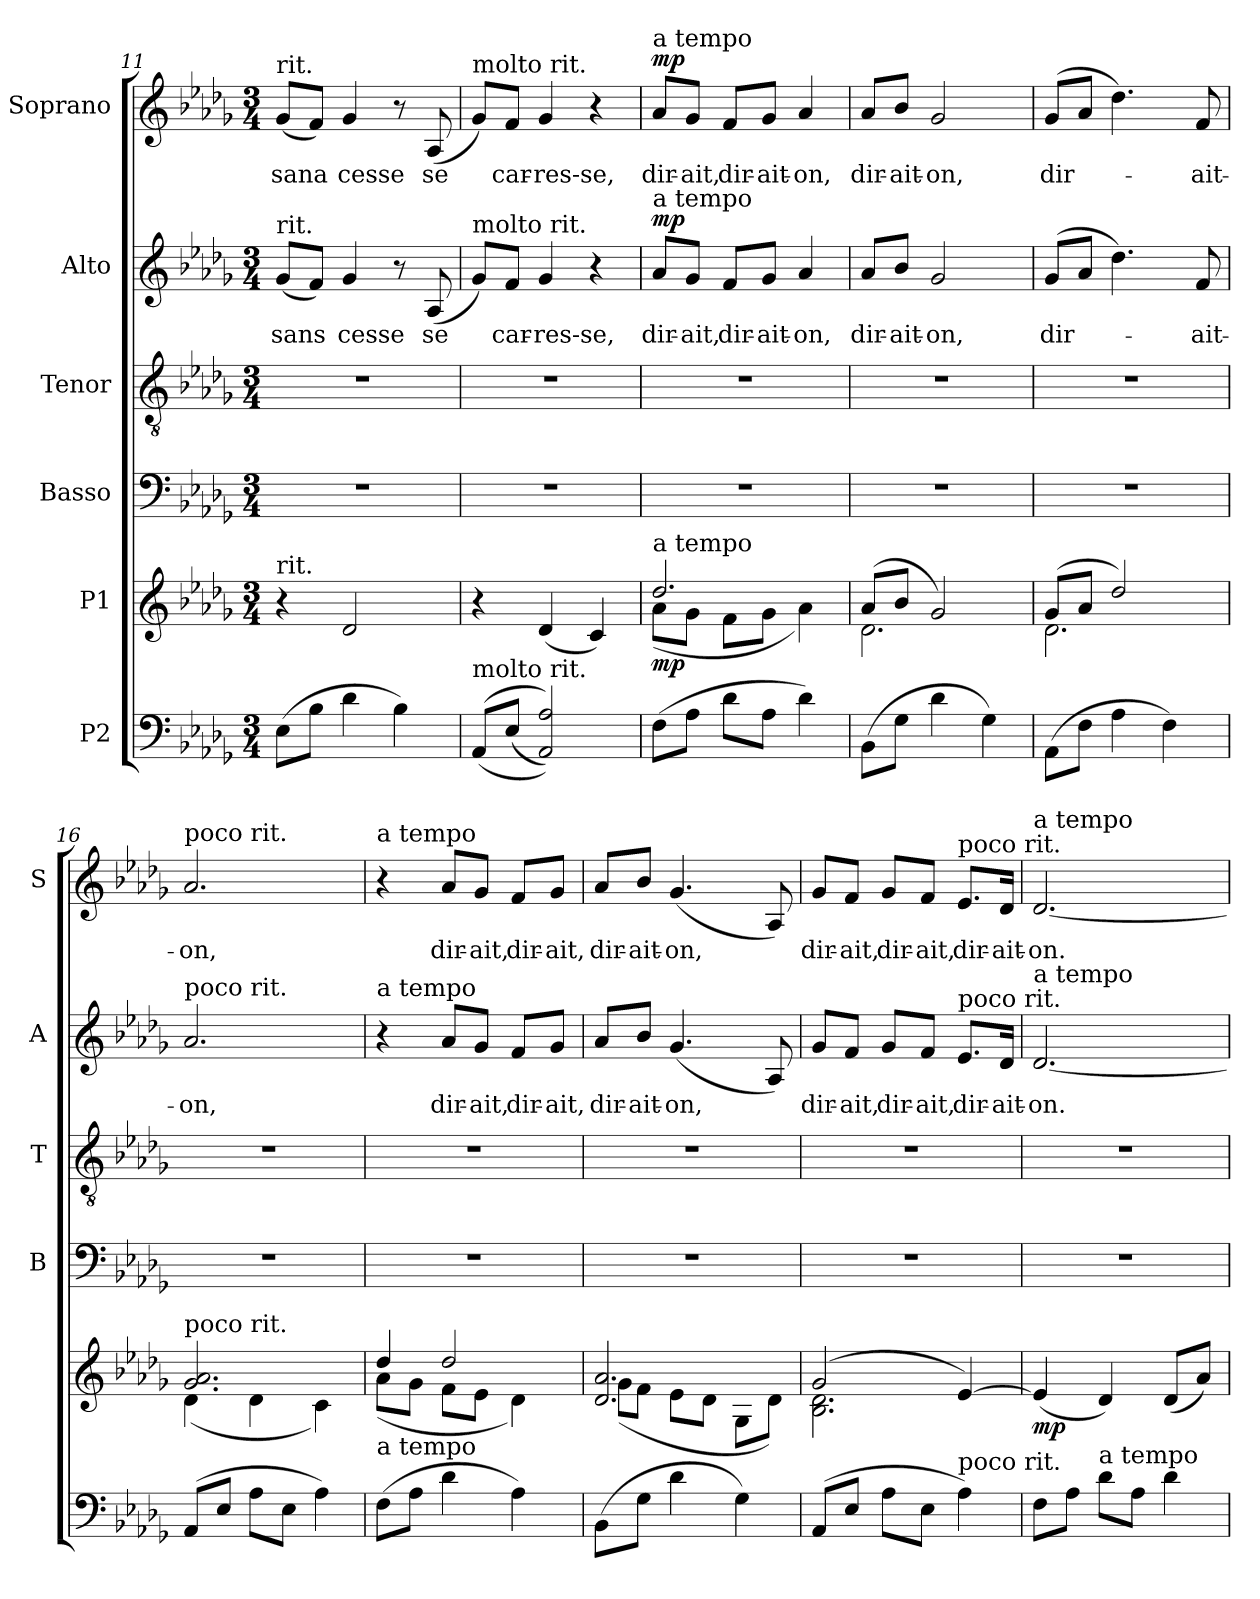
**kern	**kern	**dynam	**kern	**kern	**kern	**text	**dynam	**kern	**text	**dynam
*part6	*part5	*part5	*part4	*part3	*part2	*part2	*part2	*part1	*part1	*part1
*staff6	*staff5	*staff5	*staff4	*staff3	*staff2	*staff2	*staff2	*staff1	*staff1	*staff1
*I"P2	*I"P1	*	*I"Basso	*I"Tenor	*I"Alto	*	*	*I"Soprano	*	*
*	*	*	*I'B	*I'T	*I'A	*	*	*I'S	*	*
*clefF4	*clefG2	*	*clefF4	*clefGv2	*clefG2	*	*	*clefG2	*	*
*k[b-e-a-d-g-]	*k[b-e-a-d-g-]	*	*k[b-e-a-d-g-]	*k[b-e-a-d-g-]	*k[b-e-a-d-g-]	*	*	*k[b-e-a-d-g-]	*	*
*M3/4	*M3/4	*	*M3/4	*M3/4	*M3/4	*	*	*M3/4	*	*
=11	=11	=11	=11	=11	=11	=11	=11	=11	=11	=11
!	!	!	!	!	!	!	!	!LO:TX:a:t=rit.	!	!
!	!	!	!	!	!LO:TX:a:t=rit.	!	!	!	!	!
!	!LO:TX:a:t=rit.	!	!	!	!	!	!	!	!	!
!	!	!	!	!	!	!LO:LY:b	!	!	!LO:LY:b	!
(>8E-\L	4r	.	2.r	2.r	(<8g-/L	sans	.	(<8g-/L	sana	.
8B-\J	.	.	.	.	8f/J)	.	.	8f/J)	.	.
!	!	!	!	!	!	!LO:LY:b	!	!	!LO:LY:b	!
4d-\	2d-/	.	.	.	4g-/	cesse	.	4g-/	cesse	.
4B-\)	.	.	.	.	8r	.	.	8r	.	.
!	!	!	!	!	!	!LO:LY:b	!	!	!LO:LY:b	!
.	.	.	.	.	(<8A-/	se	.	(<8A-/	se	.
=12	=12	=12	=12	=12	=12	=12	=12	=12	=12	=12
!	!	!	!	!	!	!	!	!LO:TX:a:t=molto rit.	!	!
!	!	!	!	!	!LO:TX:a:t=molto rit.	!	!	!	!	!
!LO:TX:a:t=molto rit.	!	!	!	!	!	!	!	!	!	!
(<(<8AA-/L	4r	.	2.r	2.r	8g-/L)	.	.	8g-/L)	.	.
!	!	!	!	!	!	!LO:LY:b	!	!	!LO:LY:b	!
(<8E-/J	.	.	.	.	8f/J	car-	.	8f/J	car-	.
!	!	!	!	!	!	!LO:LY:b	!	!	!LO:LY:b	!
2AA-/ 2A-/)))	(<4d-/	.	.	.	4g-/	res-se,	.	4g-/	res-se,	.
.	4c/)	.	.	.	4r	.	.	4r	.	.
!!LO:PB:g=z
=13	=13	=13	=13	=13	=13	=13	=13	=13	=13	=13
*	*^	*	*	*	*	*	*	*	*	*
!	!	!	!	!	!	!	!	!	!LO:TX:a:t=a tempo	!	!
!	!	!	!	!	!	!LO:TX:a:t=a tempo	!	!	!	!	!
!	!LO:TX:a:t=a tempo	!	!	!	!	!	!	!	!	!	!
!	!	!	!LO:DY:b	!	!	!	!LO:LY:b	!LO:DY:b	!	!LO:LY:b	!LO:DY:b
(>8F\L	2.dd-/	(<8a-\L	mp	2.r	2.r	8a-/L	dir-	mp	8a-/L	dir-	mp
!	!	!	!	!	!	!	!LO:LY:b	!	!	!LO:LY:b	!
8A-\J	.	8g-\J	.	.	.	8g-/J	ait,	.	8g-/J	ait,	.
!	!	!	!	!	!	!	!LO:LY:b	!	!	!LO:LY:b	!
8d-\L	.	8f\L	.	.	.	8f/L	dir-	.	8f/L	dir-	.
!	!	!	!	!	!	!	!LO:LY:b	!	!	!LO:LY:b	!
8A-\J	.	8g-\J	.	.	.	8g-/J	ait-	.	8g-/J	ait-	.
!	!	!	!	!	!	!	!LO:LY:b	!	!	!LO:LY:b	!
4d-\)	.	4a-\)	.	.	.	4a-/	on,	.	4a-/	on,	.
=14	=14	=14	=14	=14	=14	=14	=14	=14	=14	=14	=14
!	!	!	!	!	!	!	!LO:LY:b	!	!	!LO:LY:b	!
(>8BB-\L	(>8a-/L	2.d-\	.	2.r	2.r	8a-/L	dir-	.	8a-/L	dir-	.
!	!	!	!	!	!	!	!LO:LY:b	!	!	!LO:LY:b	!
8G-\J	8b-/J	.	.	.	.	8b-/J	ait-	.	8b-/J	ait-	.
!	!	!	!	!	!	!	!LO:LY:b	!	!	!LO:LY:b	!
4d-\	2g-/)	.	.	.	.	2g-/	on,	.	2g-/	on,	.
4G-\)	.	.	.	.	.	.	.	.	.	.	.
=15	=15	=15	=15	=15	=15	=15	=15	=15	=15	=15	=15
!	!	!	!	!	!	!	!LO:LY:b	!	!	!LO:LY:b	!
(>8AA-\L	(>8g-/L	2.d-\	.	2.r	2.r	(>8g-/L	dir-	.	(>8g-/L	dir-	.
8F\J	8a-/J	.	.	.	.	8a-/J	.	.	8a-/J	.	.
4A-\	2dd-/)	.	.	.	.	4.dd-\)	.	.	4.dd-\)	.	.
4F\)	.	.	.	.	.	.	.	.	.	.	.
!	!	!	!	!	!	!	!LO:LY:b	!	!	!LO:LY:b	!
.	.	.	.	.	.	8f/	ait-	.	8f/	ait-	.
=16	=16	=16	=16	=16	=16	=16	=16	=16	=16	=16	=16
!	!	!	!	!	!	!	!	!	!LO:TX:a:t=poco rit.	!	!
!	!	!	!	!	!	!LO:TX:a:t=poco rit.	!	!	!	!	!
!	!LO:TX:a:t=poco rit.	!	!	!	!	!	!	!	!	!	!
!	!	!	!	!	!	!	!LO:LY:b	!	!	!LO:LY:b	!
(>8AA-/L	2.g-/ 2.a-/	(<4d-\	.	2.r	2.r	2.a-/	on,	.	2.a-/	on,	.
8E-/J	.	.	.	.	.	.	.	.	.	.	.
8A-\L	.	4d-\	.	.	.	.	.	.	.	.	.
8E-\J	.	.	.	.	.	.	.	.	.	.	.
4A-\)	.	4c\)	.	.	.	.	.	.	.	.	.
=17	=17	=17	=17	=17	=17	=17	=17	=17	=17	=17	=17
!	!	!	!	!	!	!	!	!	!LO:TX:a:t=a tempo	!	!
!	!	!	!	!	!	!LO:TX:a:t=a tempo	!	!	!	!	!
!LO:TX:a:t=a tempo	!	!	!	!	!	!	!	!	!	!	!
(>8F\L	4dd-/	(<8a-\L	.	2.r	2.r	4r	.	.	4r	.	.
8A-\J	.	8g-\J	.	.	.	.	.	.	.	.	.
!	!	!	!	!	!	!	!LO:LY:b	!	!	!LO:LY:b	!
4d-\	2dd-/	8f\L	.	.	.	8a-/L	dir-	.	8a-/L	dir-	.
!	!	!	!	!	!	!	!LO:LY:b	!	!	!LO:LY:b	!
.	.	8e-\J	.	.	.	8g-/J	ait,	.	8g-/J	ait,	.
!	!	!	!	!	!	!	!LO:LY:b	!	!	!LO:LY:b	!
4A-\)	.	4d-\)	.	.	.	8f/L	dir-	.	8f/L	dir-	.
!	!	!	!	!	!	!	!LO:LY:b	!	!	!LO:LY:b	!
.	.	.	.	.	.	8g-/J	ait,	.	8g-/J	ait,	.
=18	=18	=18	=18	=18	=18	=18	=18	=18	=18	=18	=18
!	!	!	!	!	!	!	!LO:LY:b	!	!	!LO:LY:b	!
(>8BB-\L	2.d-/ 2.a-/	(<8g-\L	.	2.r	2.r	8a-/L	dir-	.	8a-/L	dir-	.
!	!	!	!	!	!	!	!LO:LY:b	!	!	!LO:LY:b	!
8G-\J	.	8f\J	.	.	.	8b-/J	ait-	.	8b-/J	ait-	.
!	!	!	!	!	!	!	!LO:LY:b	!	!	!LO:LY:b	!
4d-\	.	8e-\L	.	.	.	(<4.g-/	on,	.	(<4.g-/	on,	.
.	.	8d-\J	.	.	.	.	.	.	.	.	.
4G-\)	.	8G-\L	.	.	.	.	.	.	.	.	.
.	.	8d-\J)	.	.	.	8A-/)	.	.	8A-/)	.	.
!!LO:LB:g=z
=19	=19	=19	=19	=19	=19	=19	=19	=19	=19	=19	=19
!	!	!	!	!	!	!	!LO:LY:b	!	!	!LO:LY:b	!
(>8AA-/L	(>2g-/	2.B-\ 2.d-\	.	2.r	2.r	8g-/L	dir-	.	8g-/L	dir-	.
!	!	!	!	!	!	!	!LO:LY:b	!	!	!LO:LY:b	!
8E-/J	.	.	.	.	.	8f/J	ait,	.	8f/J	ait,	.
!	!	!	!	!	!	!	!LO:LY:b	!	!	!LO:LY:b	!
8A-\L	.	.	.	.	.	8g-/L	dir-	.	8g-/L	dir-	.
!	!	!	!	!	!	!	!LO:LY:b	!	!	!LO:LY:b	!
8E-\J	.	.	.	.	.	8f/J	ait,	.	8f/J	ait,	.
!	!	!	!	!	!	!	!	!	!LO:TX:a:t=poco rit.	!	!
!	!	!	!	!	!	!LO:TX:a:t=poco rit.	!	!	!	!	!
!LO:TX:a:t=poco rit.	!	!	!	!	!	!	!	!	!	!	!
!	!	!	!	!	!	!	!LO:LY:b	!	!	!LO:LY:b	!
4A-\)	[4e-/)	.	.	.	.	8.e-/L	dir-	.	8.e-/L	dir-	.
!	!	!	!	!	!	!	!LO:LY:b	!	!	!LO:LY:b	!
.	.	.	.	.	.	16d-/Jk	ait-	.	16d-/Jk	ait-	.
*	*v	*v	*	*	*	*	*	*	*	*	*
=20	=20	=20	=20	=20	=20	=20	=20	=20	=20	=20
!	!	!	!	!	!	!	!	!LO:TX:a:t=a tempo	!	!
!	!	!	!	!	!LO:TX:a:t=a tempo	!	!	!	!	!
!	!	!LO:DY:b	!	!	!	!LO:LY:b	!	!	!LO:LY:b	!
8F\L	(<4e-/]	mp	2.r	2.r	[2.d-/	on._	.	[2.d-/	on._	.
8A-\J	.	.	.	.	.	.	.	.	.	.
!LO:TX:a:t=a tempo	!	!	!	!	!	!	!	!	!	!
8d-\L	4d-/)	.	.	.	.	.	.	.	.	.
8A-\J	.	.	.	.	.	.	.	.	.	.
4d-\	(<8d-/L	.	.	.	.	.	.	.	.	.
.	8a-/J)	.	.	.	.	.	.	.	.	.
=	=	=	=	=	=	=	=	=	=	=
*-	*-	*-	*-	*-	*-	*-	*-	*-	*-	*-
